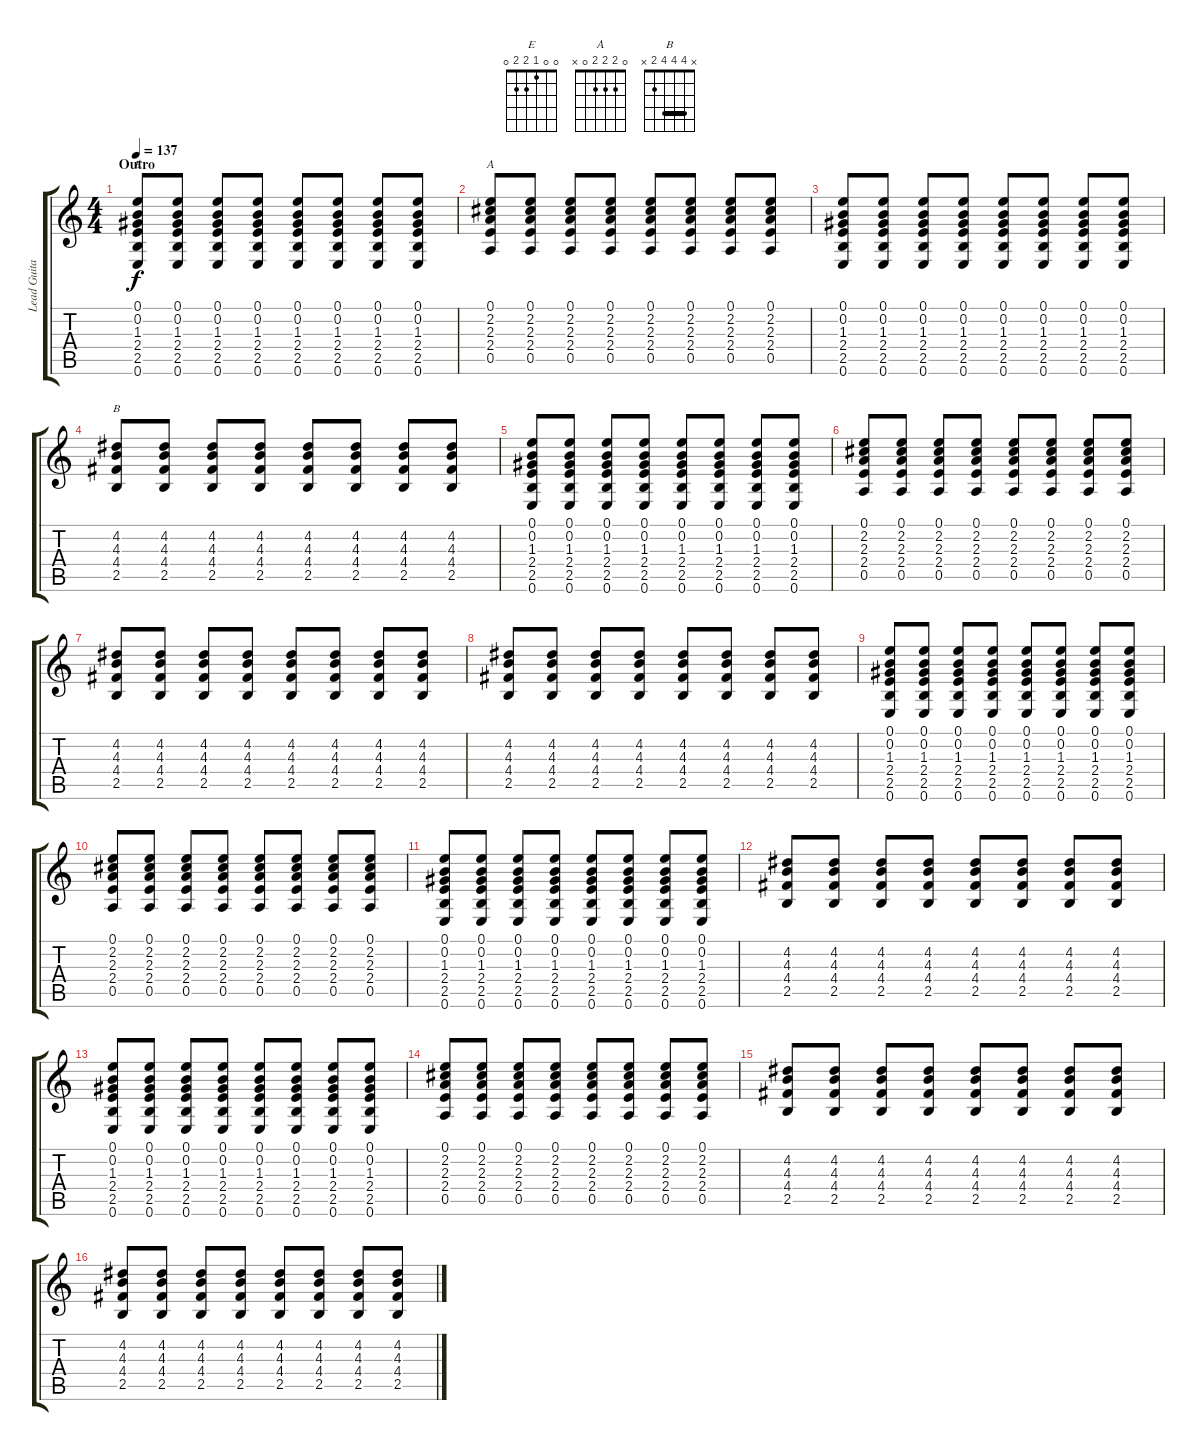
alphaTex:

\track ("Lead Guitar [Kuddel]" "Lead Guita") {instrument distortionguitar}
\staff {score tabs}
\tuning (E4 B3 G3 D3 A2 E2) {hide}
\chord ("E" 0 0 1 2 2 0)
\chord ("A" 0 2 2 2 0 x)
\chord ("B" x 4 4 4 2 x) {barre 4}
\ts (4 4)
\section ("" "Outro")
\tempo 137
\clef g2
\ks c
(0.1 0.2 1.3 2.4 2.5 0.6).8{ch "E" dy f} (0.1 0.2 1.3 2.4 2.5 0.6).8 (0.1 0.2 1.3 2.4 2.5 0.6).8 (0.1 0.2 1.3 2.4 2.5 0.6).8 (0.1 0.2 1.3 2.4 2.5 0.6).8 (0.1 0.2 1.3 2.4 2.5 0.6).8 (0.1 0.2 1.3 2.4 2.5 0.6).8 (0.1 0.2 1.3 2.4 2.5 0.6).8 |
(0.1 2.2 2.3 2.4 0.5).8{ch "A"} (0.1 2.2 2.3 2.4 0.5).8 (0.1 2.2 2.3 2.4 0.5).8 (0.1 2.2 2.3 2.4 0.5).8 (0.1 2.2 2.3 2.4 0.5).8 (0.1 2.2 2.3 2.4 0.5).8 (0.1 2.2 2.3 2.4 0.5).8 (0.1 2.2 2.3 2.4 0.5).8 |
(0.1 0.2 1.3 2.4 2.5 0.6).8 (0.1 0.2 1.3 2.4 2.5 0.6).8 (0.1 0.2 1.3 2.4 2.5 0.6).8 (0.1 0.2 1.3 2.4 2.5 0.6).8 (0.1 0.2 1.3 2.4 2.5 0.6).8 (0.1 0.2 1.3 2.4 2.5 0.6).8 (0.1 0.2 1.3 2.4 2.5 0.6).8 (0.1 0.2 1.3 2.4 2.5 0.6).8 |
(4.2 4.3 4.4 2.5).8{ch "B"} (4.2 4.3 4.4 2.5).8 (4.2 4.3 4.4 2.5).8 (4.2 4.3 4.4 2.5).8 (4.2 4.3 4.4 2.5).8 (4.2 4.3 4.4 2.5).8 (4.2 4.3 4.4 2.5).8 (4.2 4.3 4.4 2.5).8 |
(0.1 0.2 1.3 2.4 2.5 0.6).8 (0.1 0.2 1.3 2.4 2.5 0.6).8 (0.1 0.2 1.3 2.4 2.5 0.6).8 (0.1 0.2 1.3 2.4 2.5 0.6).8 (0.1 0.2 1.3 2.4 2.5 0.6).8 (0.1 0.2 1.3 2.4 2.5 0.6).8 (0.1 0.2 1.3 2.4 2.5 0.6).8 (0.1 0.2 1.3 2.4 2.5 0.6).8 |
(0.1 2.2 2.3 2.4 0.5).8 (0.1 2.2 2.3 2.4 0.5).8 (0.1 2.2 2.3 2.4 0.5).8 (0.1 2.2 2.3 2.4 0.5).8 (0.1 2.2 2.3 2.4 0.5).8 (0.1 2.2 2.3 2.4 0.5).8 (0.1 2.2 2.3 2.4 0.5).8 (0.1 2.2 2.3 2.4 0.5).8 |
(4.2 4.3 4.4 2.5).8 (4.2 4.3 4.4 2.5).8 (4.2 4.3 4.4 2.5).8 (4.2 4.3 4.4 2.5).8 (4.2 4.3 4.4 2.5).8 (4.2 4.3 4.4 2.5).8 (4.2 4.3 4.4 2.5).8 (4.2 4.3 4.4 2.5).8 |
(4.2 4.3 4.4 2.5).8 (4.2 4.3 4.4 2.5).8 (4.2 4.3 4.4 2.5).8 (4.2 4.3 4.4 2.5).8 (4.2 4.3 4.4 2.5).8 (4.2 4.3 4.4 2.5).8 (4.2 4.3 4.4 2.5).8 (4.2 4.3 4.4 2.5).8 |
(0.1 0.2 1.3 2.4 2.5 0.6).8 (0.1 0.2 1.3 2.4 2.5 0.6).8 (0.1 0.2 1.3 2.4 2.5 0.6).8 (0.1 0.2 1.3 2.4 2.5 0.6).8 (0.1 0.2 1.3 2.4 2.5 0.6).8 (0.1 0.2 1.3 2.4 2.5 0.6).8 (0.1 0.2 1.3 2.4 2.5 0.6).8 (0.1 0.2 1.3 2.4 2.5 0.6).8 |
(0.1 2.2 2.3 2.4 0.5).8 (0.1 2.2 2.3 2.4 0.5).8 (0.1 2.2 2.3 2.4 0.5).8 (0.1 2.2 2.3 2.4 0.5).8 (0.1 2.2 2.3 2.4 0.5).8 (0.1 2.2 2.3 2.4 0.5).8 (0.1 2.2 2.3 2.4 0.5).8 (0.1 2.2 2.3 2.4 0.5).8 |
(0.1 0.2 1.3 2.4 2.5 0.6).8 (0.1 0.2 1.3 2.4 2.5 0.6).8 (0.1 0.2 1.3 2.4 2.5 0.6).8 (0.1 0.2 1.3 2.4 2.5 0.6).8 (0.1 0.2 1.3 2.4 2.5 0.6).8 (0.1 0.2 1.3 2.4 2.5 0.6).8 (0.1 0.2 1.3 2.4 2.5 0.6).8 (0.1 0.2 1.3 2.4 2.5 0.6).8 |
(4.2 4.3 4.4 2.5).8 (4.2 4.3 4.4 2.5).8 (4.2 4.3 4.4 2.5).8 (4.2 4.3 4.4 2.5).8 (4.2 4.3 4.4 2.5).8 (4.2 4.3 4.4 2.5).8 (4.2 4.3 4.4 2.5).8 (4.2 4.3 4.4 2.5).8 |
(0.1 0.2 1.3 2.4 2.5 0.6).8 (0.1 0.2 1.3 2.4 2.5 0.6).8 (0.1 0.2 1.3 2.4 2.5 0.6).8 (0.1 0.2 1.3 2.4 2.5 0.6).8 (0.1 0.2 1.3 2.4 2.5 0.6).8 (0.1 0.2 1.3 2.4 2.5 0.6).8 (0.1 0.2 1.3 2.4 2.5 0.6).8 (0.1 0.2 1.3 2.4 2.5 0.6).8 |
(0.1 2.2 2.3 2.4 0.5).8 (0.1 2.2 2.3 2.4 0.5).8 (0.1 2.2 2.3 2.4 0.5).8 (0.1 2.2 2.3 2.4 0.5).8 (0.1 2.2 2.3 2.4 0.5).8 (0.1 2.2 2.3 2.4 0.5).8 (0.1 2.2 2.3 2.4 0.5).8 (0.1 2.2 2.3 2.4 0.5).8 |
(4.2 4.3 4.4 2.5).8 (4.2 4.3 4.4 2.5).8 (4.2 4.3 4.4 2.5).8 (4.2 4.3 4.4 2.5).8 (4.2 4.3 4.4 2.5).8 (4.2 4.3 4.4 2.5).8 (4.2 4.3 4.4 2.5).8 (4.2 4.3 4.4 2.5).8 |
(4.2 4.3 4.4 2.5).8 (4.2 4.3 4.4 2.5).8 (4.2 4.3 4.4 2.5).8 (4.2 4.3 4.4 2.5).8 (4.2 4.3 4.4 2.5).8 (4.2 4.3 4.4 2.5).8 (4.2 4.3 4.4 2.5).8 (4.2 4.3 4.4 2.5).8
